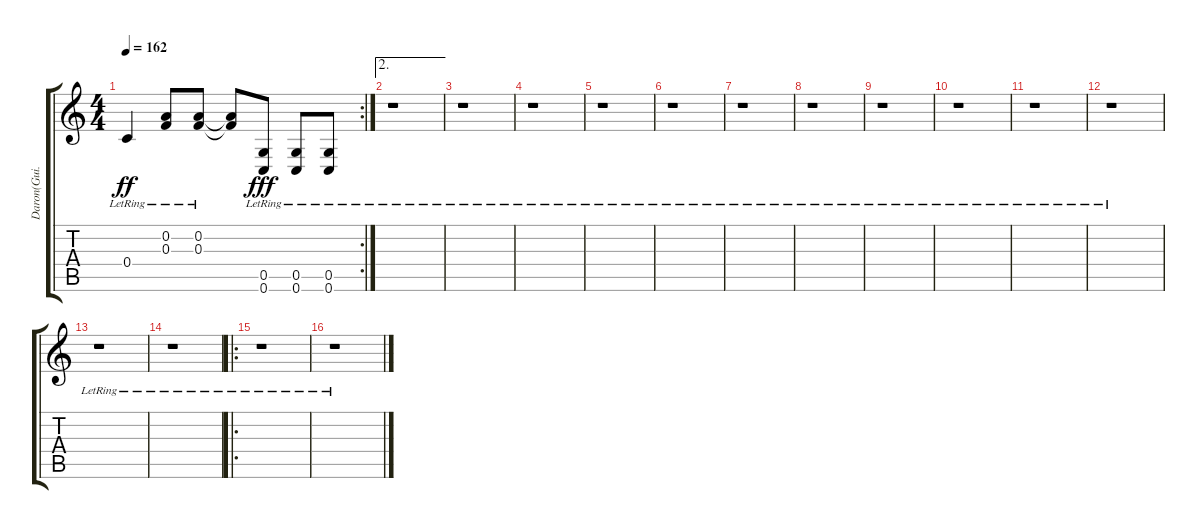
\track ("Daron(Gui. 2)" "Daron(Gui.") {instrument electricguitarjazz}
\staff {score tabs}
\tuning (D4 A3 F3 C3 G2 C2) {hide}
\rc 2
\ts (4 4)
\tempo 162
\clef g2
\ks c
0.4{lr}.4{dy ff} (0.2{lr} 0.3{lr}).8 (0.2{lr} 0.3{lr}).8 (0.2{t} 0.3{t}).8 (0.5{lr} 0.6{lr}).8{dy fff} (0.5{lr} 0.6{lr}).8 (0.5{lr} 0.6{lr}).8 |
\ae 2
r.1 |
r.1 |
r.1 |
r.1 |
r.1 |
r.1 |
r.1 |
r.1 |
r.1 |
r.1 |
r.1 |
r.1 |
r.1 |
\ro
r.1 |
r.1
